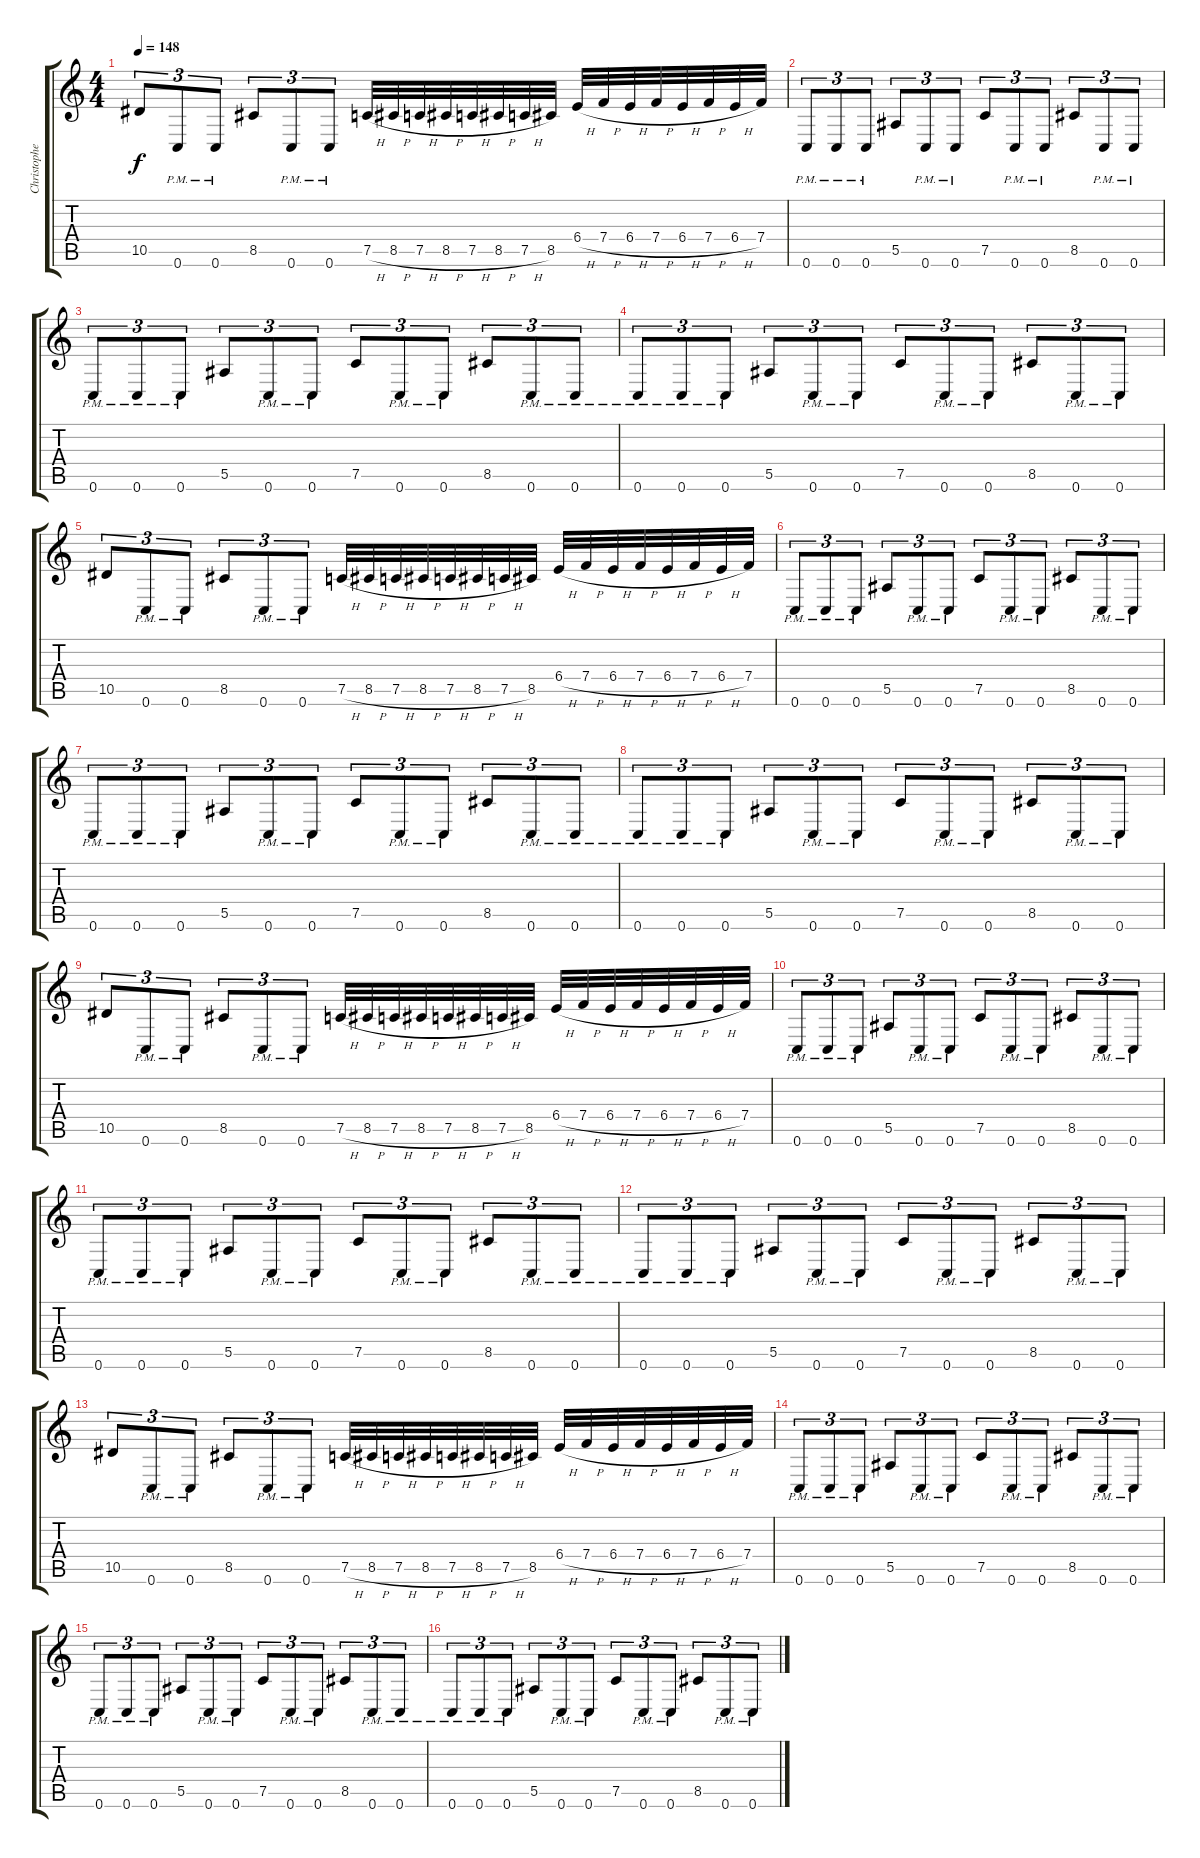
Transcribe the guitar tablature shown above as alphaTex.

\track ("Christopher Amott (Rhythm Guitar)" "Christophe") {instrument distortionguitar}
\staff {score tabs}
\tuning (C4 G3 Eb3 Bb2 F2 C2) {hide}
\ts (4 4)
\tempo 148
\clef g2
\ks c
10.5.8{tu (3 2) dy f} 0.6{pm}.8{tu (3 2)} 0.6{pm}.8{tu (3 2)} 8.5.8{tu (3 2)} 0.6{pm}.8{tu (3 2)} 0.6{pm}.8{tu (3 2)} 7.5{h}.32 8.5{h}.32 7.5{h}.32 8.5{h}.32 7.5{h}.32 8.5{h}.32 7.5{h}.32 8.5.32 6.4{h}.32 7.4{h}.32 6.4{h}.32 7.4{h}.32 6.4{h}.32 7.4{h}.32 6.4{h}.32 7.4.32 |
0.6{pm}.8{tu (3 2)} 0.6{pm}.8{tu (3 2)} 0.6{pm}.8{tu (3 2)} 5.5.8{tu (3 2)} 0.6{pm}.8{tu (3 2)} 0.6{pm}.8{tu (3 2)} 7.5.8{tu (3 2)} 0.6{pm}.8{tu (3 2)} 0.6{pm}.8{tu (3 2)} 8.5.8{tu (3 2)} 0.6{pm}.8{tu (3 2)} 0.6{pm}.8{tu (3 2)} |
0.6{pm}.8{tu (3 2)} 0.6{pm}.8{tu (3 2)} 0.6{pm}.8{tu (3 2)} 5.5.8{tu (3 2)} 0.6{pm}.8{tu (3 2)} 0.6{pm}.8{tu (3 2)} 7.5.8{tu (3 2)} 0.6{pm}.8{tu (3 2)} 0.6{pm}.8{tu (3 2)} 8.5.8{tu (3 2)} 0.6{pm}.8{tu (3 2)} 0.6{pm}.8{tu (3 2)} |
0.6{pm}.8{tu (3 2)} 0.6{pm}.8{tu (3 2)} 0.6{pm}.8{tu (3 2)} 5.5.8{tu (3 2)} 0.6{pm}.8{tu (3 2)} 0.6{pm}.8{tu (3 2)} 7.5.8{tu (3 2)} 0.6{pm}.8{tu (3 2)} 0.6{pm}.8{tu (3 2)} 8.5.8{tu (3 2)} 0.6{pm}.8{tu (3 2)} 0.6{pm}.8{tu (3 2)} |
10.5.8{tu (3 2)} 0.6{pm}.8{tu (3 2)} 0.6{pm}.8{tu (3 2)} 8.5.8{tu (3 2)} 0.6{pm}.8{tu (3 2)} 0.6{pm}.8{tu (3 2)} 7.5{h}.32 8.5{h}.32 7.5{h}.32 8.5{h}.32 7.5{h}.32 8.5{h}.32 7.5{h}.32 8.5.32 6.4{h}.32 7.4{h}.32 6.4{h}.32 7.4{h}.32 6.4{h}.32 7.4{h}.32 6.4{h}.32 7.4.32 |
0.6{pm}.8{tu (3 2)} 0.6{pm}.8{tu (3 2)} 0.6{pm}.8{tu (3 2)} 5.5.8{tu (3 2)} 0.6{pm}.8{tu (3 2)} 0.6{pm}.8{tu (3 2)} 7.5.8{tu (3 2)} 0.6{pm}.8{tu (3 2)} 0.6{pm}.8{tu (3 2)} 8.5.8{tu (3 2)} 0.6{pm}.8{tu (3 2)} 0.6{pm}.8{tu (3 2)} |
0.6{pm}.8{tu (3 2)} 0.6{pm}.8{tu (3 2)} 0.6{pm}.8{tu (3 2)} 5.5.8{tu (3 2)} 0.6{pm}.8{tu (3 2)} 0.6{pm}.8{tu (3 2)} 7.5.8{tu (3 2)} 0.6{pm}.8{tu (3 2)} 0.6{pm}.8{tu (3 2)} 8.5.8{tu (3 2)} 0.6{pm}.8{tu (3 2)} 0.6{pm}.8{tu (3 2)} |
0.6{pm}.8{tu (3 2)} 0.6{pm}.8{tu (3 2)} 0.6{pm}.8{tu (3 2)} 5.5.8{tu (3 2)} 0.6{pm}.8{tu (3 2)} 0.6{pm}.8{tu (3 2)} 7.5.8{tu (3 2)} 0.6{pm}.8{tu (3 2)} 0.6{pm}.8{tu (3 2)} 8.5.8{tu (3 2)} 0.6{pm}.8{tu (3 2)} 0.6{pm}.8{tu (3 2)} |
10.5.8{tu (3 2)} 0.6{pm}.8{tu (3 2)} 0.6{pm}.8{tu (3 2)} 8.5.8{tu (3 2)} 0.6{pm}.8{tu (3 2)} 0.6{pm}.8{tu (3 2)} 7.5{h}.32 8.5{h}.32 7.5{h}.32 8.5{h}.32 7.5{h}.32 8.5{h}.32 7.5{h}.32 8.5.32 6.4{h}.32 7.4{h}.32 6.4{h}.32 7.4{h}.32 6.4{h}.32 7.4{h}.32 6.4{h}.32 7.4.32 |
0.6{pm}.8{tu (3 2)} 0.6{pm}.8{tu (3 2)} 0.6{pm}.8{tu (3 2)} 5.5.8{tu (3 2)} 0.6{pm}.8{tu (3 2)} 0.6{pm}.8{tu (3 2)} 7.5.8{tu (3 2)} 0.6{pm}.8{tu (3 2)} 0.6{pm}.8{tu (3 2)} 8.5.8{tu (3 2)} 0.6{pm}.8{tu (3 2)} 0.6{pm}.8{tu (3 2)} |
0.6{pm}.8{tu (3 2)} 0.6{pm}.8{tu (3 2)} 0.6{pm}.8{tu (3 2)} 5.5.8{tu (3 2)} 0.6{pm}.8{tu (3 2)} 0.6{pm}.8{tu (3 2)} 7.5.8{tu (3 2)} 0.6{pm}.8{tu (3 2)} 0.6{pm}.8{tu (3 2)} 8.5.8{tu (3 2)} 0.6{pm}.8{tu (3 2)} 0.6{pm}.8{tu (3 2)} |
0.6{pm}.8{tu (3 2)} 0.6{pm}.8{tu (3 2)} 0.6{pm}.8{tu (3 2)} 5.5.8{tu (3 2)} 0.6{pm}.8{tu (3 2)} 0.6{pm}.8{tu (3 2)} 7.5.8{tu (3 2)} 0.6{pm}.8{tu (3 2)} 0.6{pm}.8{tu (3 2)} 8.5.8{tu (3 2)} 0.6{pm}.8{tu (3 2)} 0.6{pm}.8{tu (3 2)} |
10.5.8{tu (3 2)} 0.6{pm}.8{tu (3 2)} 0.6{pm}.8{tu (3 2)} 8.5.8{tu (3 2)} 0.6{pm}.8{tu (3 2)} 0.6{pm}.8{tu (3 2)} 7.5{h}.32 8.5{h}.32 7.5{h}.32 8.5{h}.32 7.5{h}.32 8.5{h}.32 7.5{h}.32 8.5.32 6.4{h}.32 7.4{h}.32 6.4{h}.32 7.4{h}.32 6.4{h}.32 7.4{h}.32 6.4{h}.32 7.4.32 |
0.6{pm}.8{tu (3 2)} 0.6{pm}.8{tu (3 2)} 0.6{pm}.8{tu (3 2)} 5.5.8{tu (3 2)} 0.6{pm}.8{tu (3 2)} 0.6{pm}.8{tu (3 2)} 7.5.8{tu (3 2)} 0.6{pm}.8{tu (3 2)} 0.6{pm}.8{tu (3 2)} 8.5.8{tu (3 2)} 0.6{pm}.8{tu (3 2)} 0.6{pm}.8{tu (3 2)} |
0.6{pm}.8{tu (3 2)} 0.6{pm}.8{tu (3 2)} 0.6{pm}.8{tu (3 2)} 5.5.8{tu (3 2)} 0.6{pm}.8{tu (3 2)} 0.6{pm}.8{tu (3 2)} 7.5.8{tu (3 2)} 0.6{pm}.8{tu (3 2)} 0.6{pm}.8{tu (3 2)} 8.5.8{tu (3 2)} 0.6{pm}.8{tu (3 2)} 0.6{pm}.8{tu (3 2)} |
0.6{pm}.8{tu (3 2)} 0.6{pm}.8{tu (3 2)} 0.6{pm}.8{tu (3 2)} 5.5.8{tu (3 2)} 0.6{pm}.8{tu (3 2)} 0.6{pm}.8{tu (3 2)} 7.5.8{tu (3 2)} 0.6{pm}.8{tu (3 2)} 0.6{pm}.8{tu (3 2)} 8.5.8{tu (3 2)} 0.6{pm}.8{tu (3 2)} 0.6{pm}.8{tu (3 2)}
